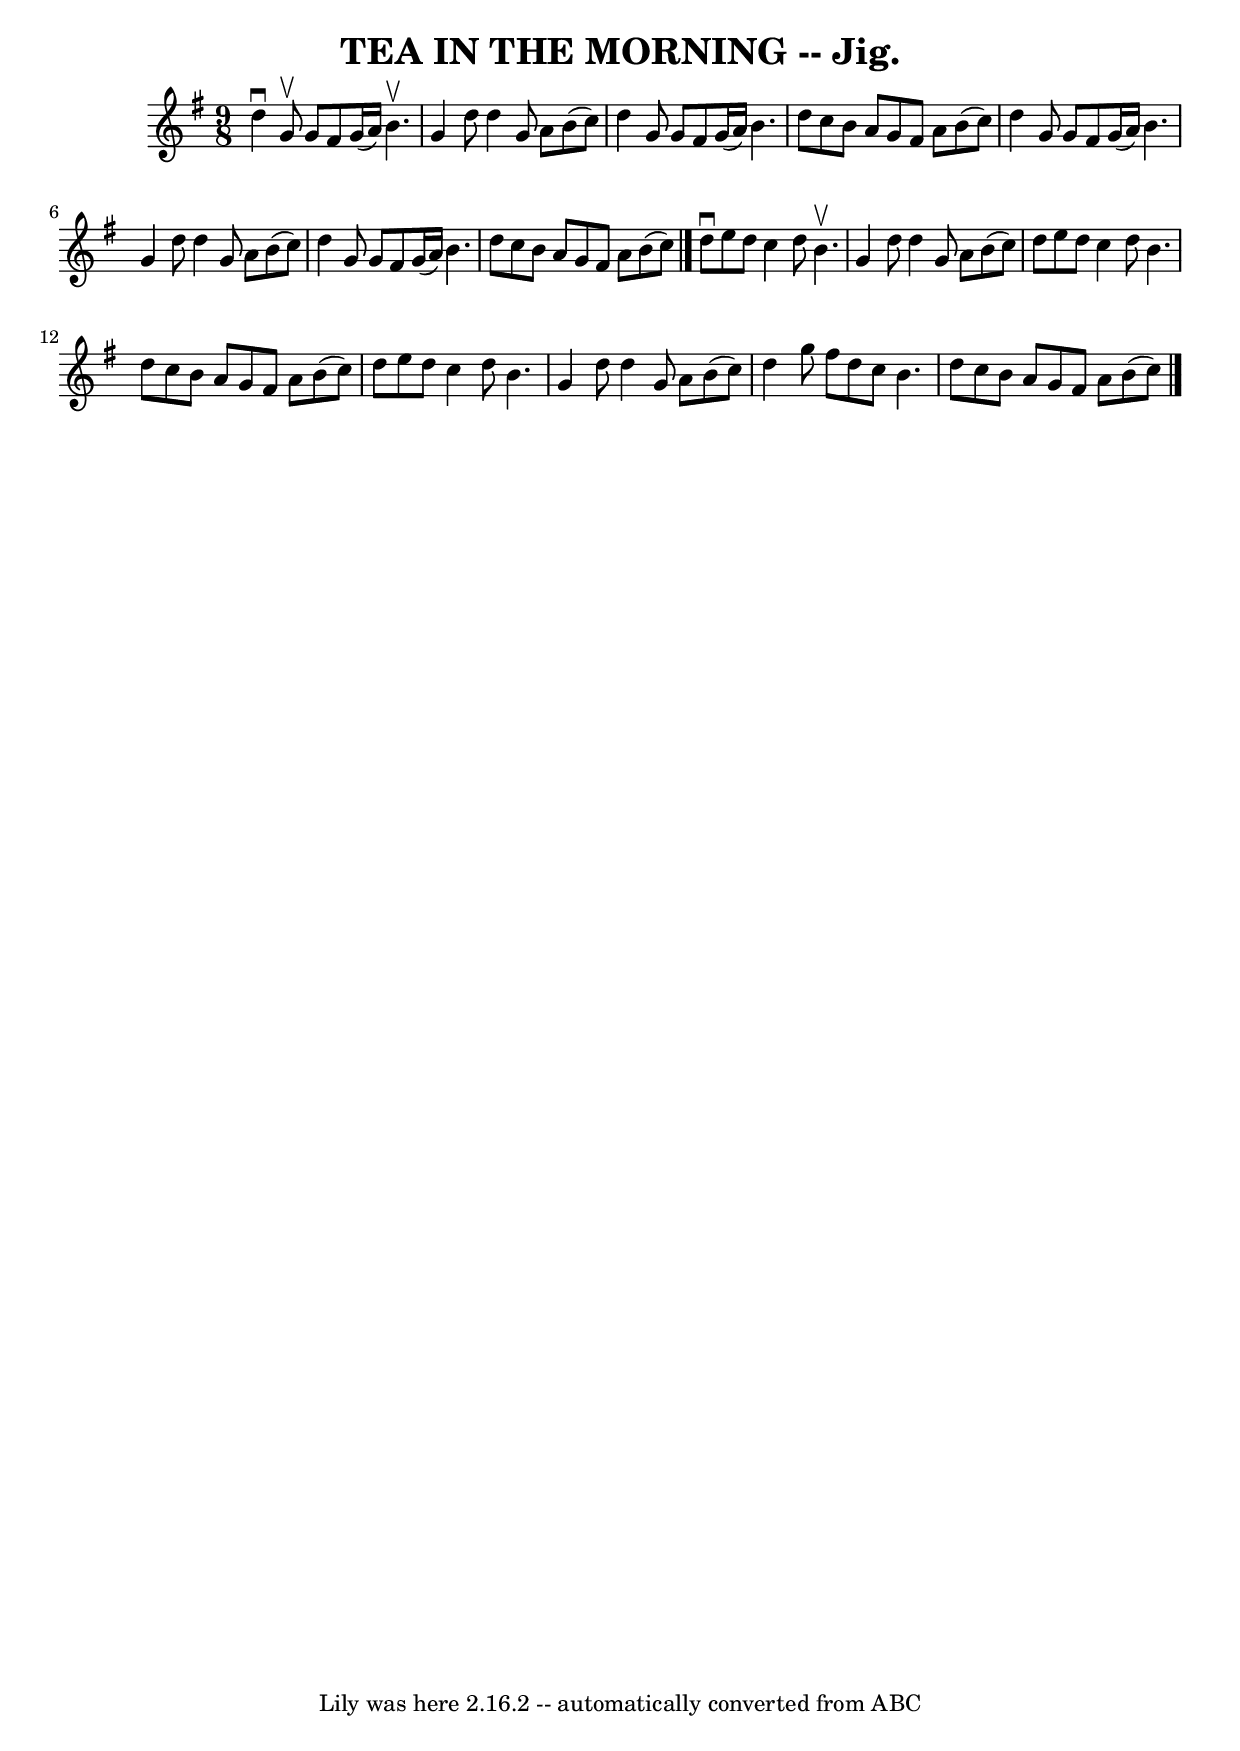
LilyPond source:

\version "2.16.2"
\include "Mammoth.ily"
\header {
  %% book = "Coles pg. 75.1"
  crossRefNumber = "9"
  footnotes = ""
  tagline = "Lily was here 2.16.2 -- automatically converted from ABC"
  title = "TEA IN THE MORNING -- Jig."

}
voicedefault =  {


  \time 9/8 
  \key g \major d''4^\downbow g'8^\upbow g'8 fis'8 g'16 (
  a'16) b'4.^\upbow |
  g'4 d''8 d''4 g'8 a'8 b'8 (
  c''8) |
  d''4 g'8 g'8 fis'8 g'16 (a'16) b'4.  
  |
  d''8 c''8 b'8 a'8 g'8 fis'8 a'8 b'8 (c''8  
  -) |
  d''4 g'8 g'8 fis'8 g'16 (a'16) b'4.  
  |
  g'4 d''8 d''4 g'8 a'8 b'8 (c''8) |
  
  d''4 g'8 g'8 fis'8 g'16 (a'16) b'4.  |
  d''8    
  c''8 b'8 a'8 g'8 fis'8 a'8 b'8 (c''8) \bar "|."     
  d''8^\downbow e''8 d''8 c''4 d''8 b'4.^\upbow |
  g'4    
  d''8 d''4 g'8 a'8 b'8 (c''8) |
  d''8 e''8 d''8  
  c''4 d''8 b'4.  |
  d''8 c''8 b'8 a'8 g'8 fis'8   
  a'8 b'8 (c''8) |
  d''8 e''8 d''8 c''4 d''8    
  b'4.  |
  g'4 d''8 d''4 g'8 a'8 b'8 (c''8) |
  
  d''4 g''8 fis''8 d''8 c''8 b'4.  |
  d''8 c''8    
  b'8 a'8 g'8 fis'8 a'8 b'8 (c''8) \bar "|."   

}

\score{
  <<

    \context Staff="default"
    {
      \voicedefault 
      
    }

  >>
  \layout {
    
  }
  \midi {
  }

}
